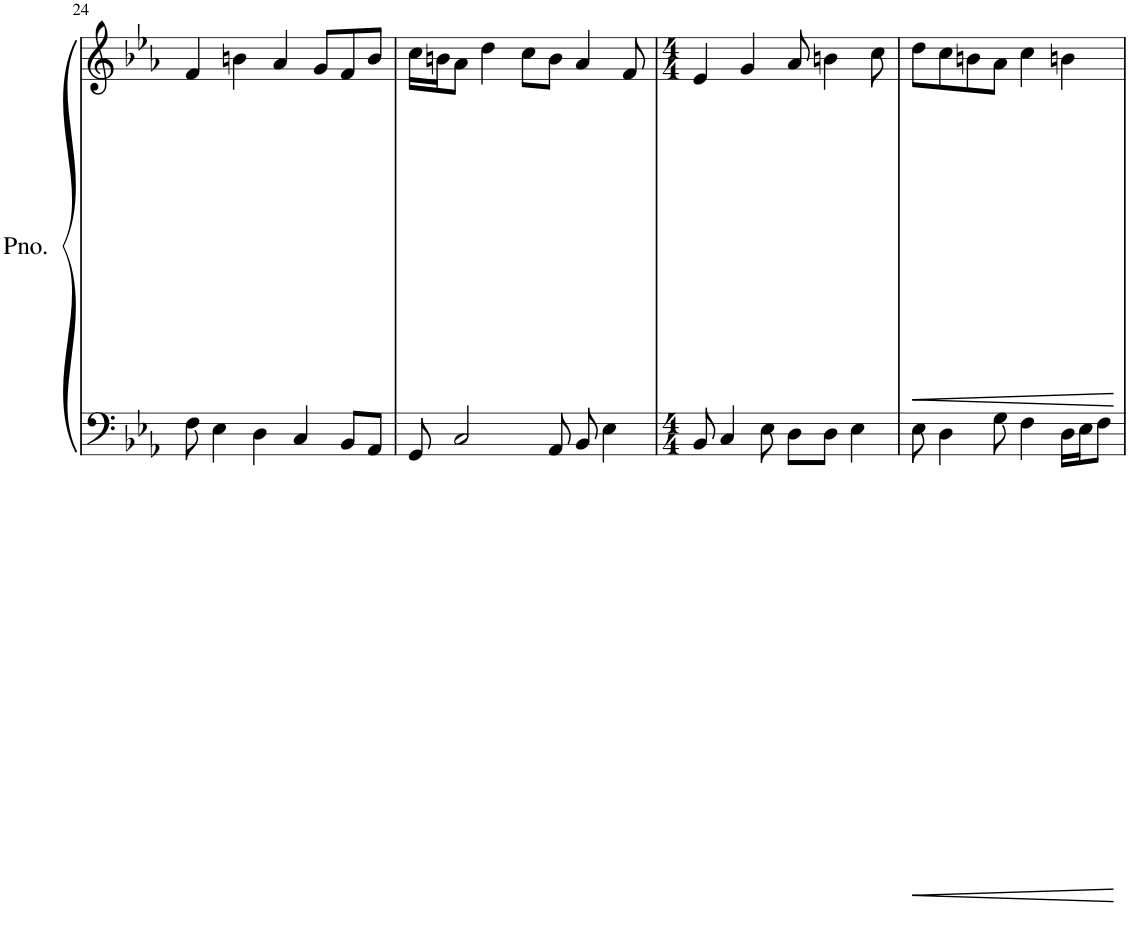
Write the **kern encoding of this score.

**kern	**kern	**dynam
*part1	*part1	*part1
*staff2	*staff1	*staff1/2
*I"Piano	*	*
*I'Pno.	*	*
!!LO:PB:g=z
*clefF4	*clefG2	*
*k[b-e-a-]	*k[b-e-a-]	*
*M9/8	*M9/8	*
=24	=24	=24
8F\	4f/	.
4E-\	.	.
.	4bn\	.
4D\	.	.
.	4a-/	.
4C/	.	.
.	8g/L	.
8BB-/L	8f/	.
8AA-/J	8b/J	.
=25	=25	=25
8GG/	16cc\LL	.
.	16bn\J	.
2C/	8a-\J	.
.	4dd\	.
.	8cc\L	.
8AA-/	8b\J	.
8BB-/	4a-/	.
4E-\	.	.
.	8f/	.
=26	=26	=26
*M4/4	*M4/4	*
8BB-/	4e-/	.
4C/	.	.
.	4g/	.
8E-\	.	.
8D\L	8a-/	.
8D\J	4bn\	.
4E-\	.	.
.	8cc\	.
=27	=27	=27
!	!	!LO:HP:b
8E-\	8dd\L	<
4D\	8cc\	.
.	8bn\	.
8G\	8a-\J	.
4F\	4cc\	.
16D\LL	4bn\	.
16E-\J	.	.
8F\J	.	.
.	.	[
=	=	=
*-	*-	*-
